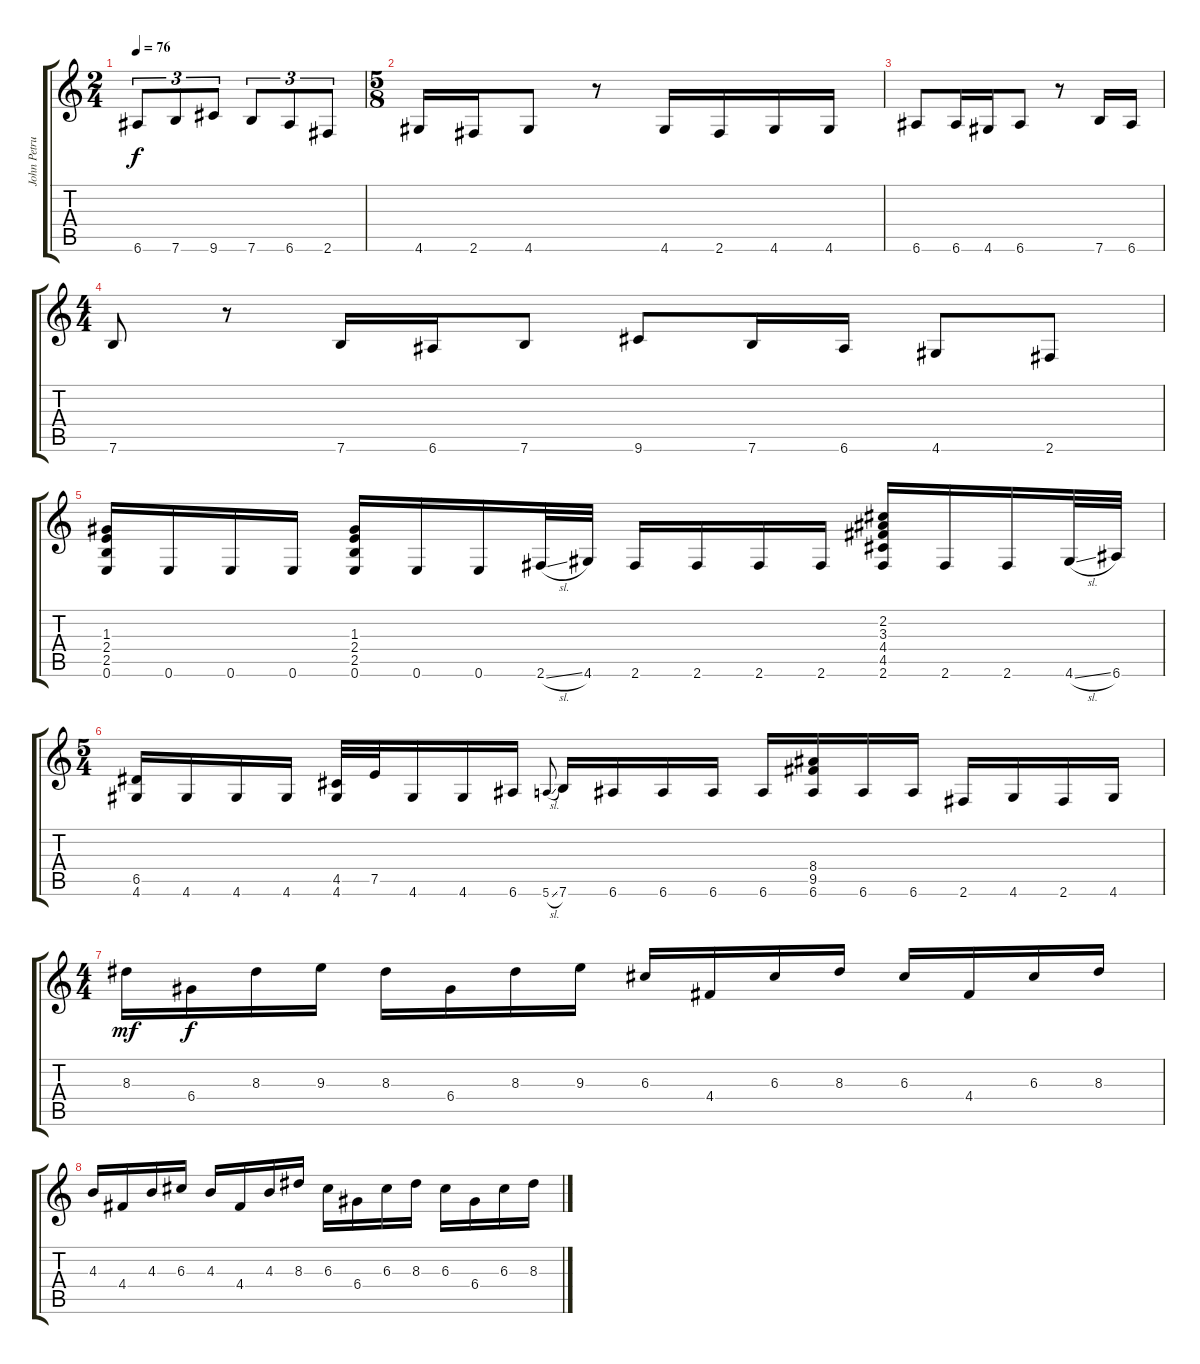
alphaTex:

\track ("John Petrucci (Guitar)" "John Petru") {instrument distortionguitar}
\staff {score tabs}
\tuning (E4 B3 G3 D3 A2 E2) {hide}
\ts (2 4)
\tempo 76
\clef g2
\ks c
6.6.8{tu (3 2) dy f} 7.6.8{tu (3 2)} 9.6.8{tu (3 2)} 7.6.8{tu (3 2)} 6.6.8{tu (3 2)} 2.6.8{tu (3 2)} |
\ts (5 8)
4.6.16 2.6.16 4.6.8 r.8 4.6.16 2.6.16 4.6.16 4.6.16 |
6.6.8 6.6.16 4.6.16 6.6.8 r.8 7.6.16 6.6.16 |
\ts (4 4)
7.6.8 r.8 7.6.16 6.6.16 7.6.8 9.6.8 7.6.16 6.6.16 4.6.8 2.6.8 |
(1.3 2.4 2.5 0.6).16 0.6.16 0.6.16 0.6.16 (1.3 2.4 2.5 0.6).16 0.6.16 0.6.16 2.6{sl}.32 4.6.32 2.6.16 2.6.16 2.6.16 2.6.16 (2.2 3.3 4.4 4.5 2.6).16 2.6.16 2.6.16 4.6{sl}.32 6.6.32 |
\ts (5 4)
(6.5 4.6).16 4.6.16 4.6.16 4.6.16 (4.5 4.6).32 7.5.32 4.6.16 4.6.16 6.6.16 5.6{sl}.8{gr onbeat} 7.6.16 6.6.16 6.6.16 6.6.16 6.6.16 (8.4 9.5 6.6).16 6.6.16 6.6.16 2.6.16 4.6.16 2.6.16 4.6.16 |
\ts (4 4)
8.3.16{dy mf} 6.4.16{dy f} 8.3.16 9.3.16 8.3.16 6.4.16 8.3.16 9.3.16 6.3.16 4.4.16 6.3.16 8.3.16 6.3.16 4.4.16 6.3.16 8.3.16 |
4.3.16 4.4.16 4.3.16 6.3.16 4.3.16 4.4.16 4.3.16 8.3.16 6.3.16 6.4.16 6.3.16 8.3.16 6.3.16 6.4.16 6.3.16 8.3.16
